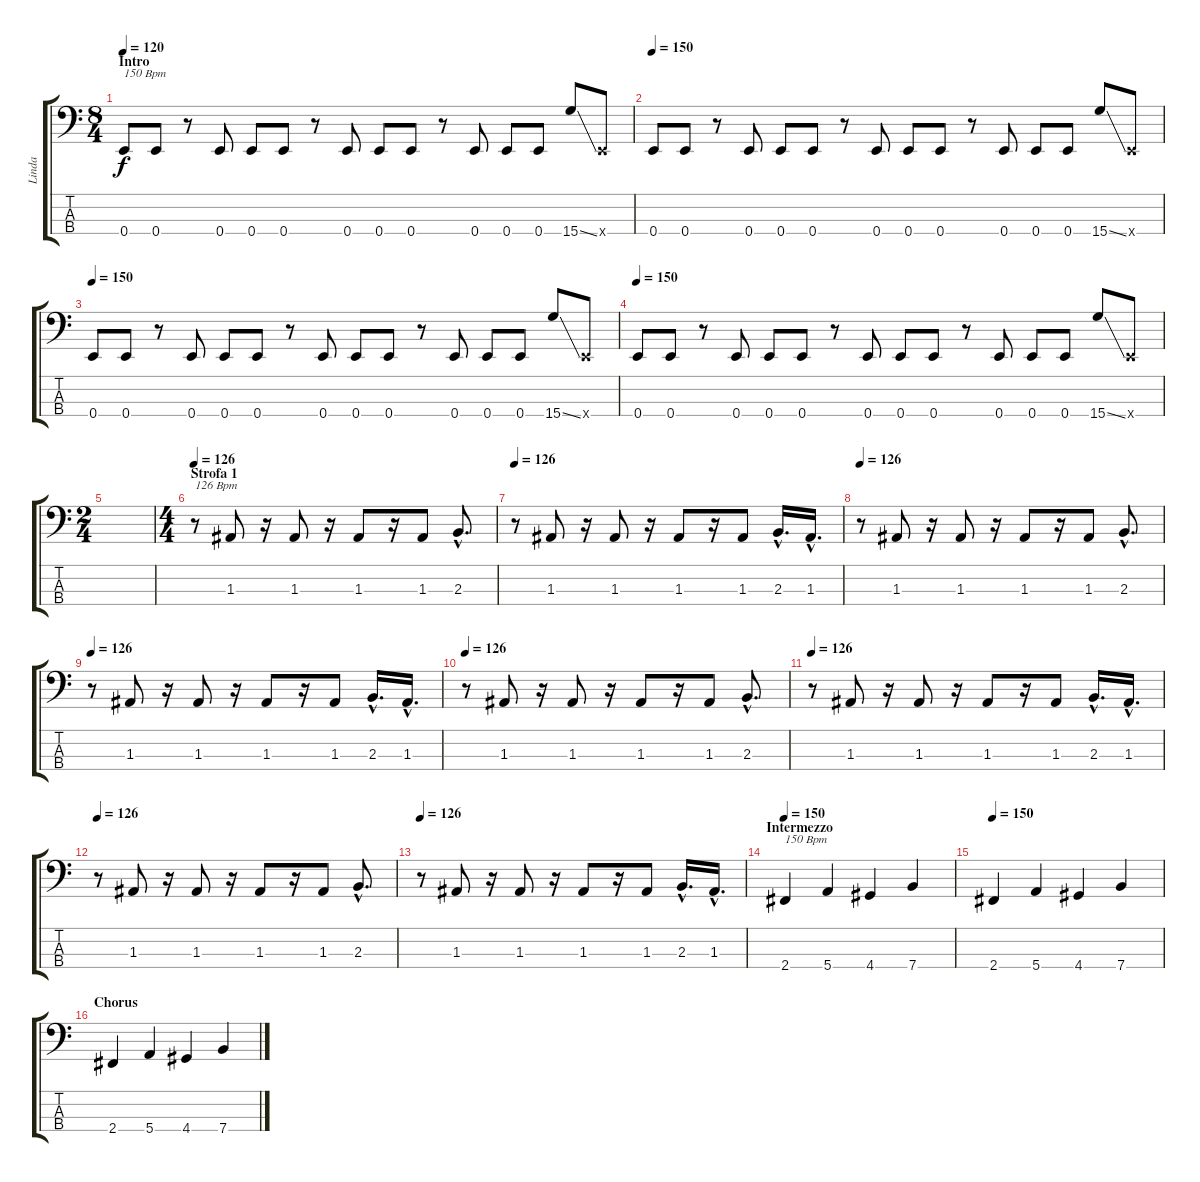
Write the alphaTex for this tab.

\track ("Linda" "Linda") {instrument electricbassfinger}
\staff {score tabs}
\tuning (G2 D2 A1 E1) {hide}
\ts (8 4)
\section ("" "Intro")
\tempo 120
\tempo 150
\tempo 120
\clef f4
\ks c
0.4.8{txt "150 Bpm" dy f instrument electricbassfinger} 0.4.8 r.8 0.4.8 0.4.8 0.4.8 r.8 0.4.8 0.4.8 0.4.8 r.8 0.4.8 0.4.8 0.4.8 15.4{ss}.8 0.4{x}.8 |
\tempo 150
0.4.8 0.4.8 r.8 0.4.8 0.4.8 0.4.8 r.8 0.4.8 0.4.8 0.4.8 r.8 0.4.8 0.4.8 0.4.8 15.4{ss}.8 0.4{x}.8 |
\tempo 150
0.4.8 0.4.8 r.8 0.4.8 0.4.8 0.4.8 r.8 0.4.8 0.4.8 0.4.8 r.8 0.4.8 0.4.8 0.4.8 15.4{ss}.8 0.4{x}.8 |
\tempo 150
0.4.8 0.4.8 r.8 0.4.8 0.4.8 0.4.8 r.8 0.4.8 0.4.8 0.4.8 r.8 0.4.8 0.4.8 0.4.8 15.4{ss}.8 0.4{x}.8 |
\ts (2 4)
|
\ts (4 4)
\section ("" "Strofa 1")
\tempo 126
r.8{txt "126 Bpm"} 1.3.8 r.16 1.3.8 r.16 1.3.8 r.16 1.3.8 2.3{hac}.8{d} |
\tempo 126
r.8 1.3.8 r.16 1.3.8 r.16 1.3.8 r.16 1.3.8 2.3{hac}.16{d} 1.3{hac}.16{d} |
\tempo 126
r.8 1.3.8 r.16 1.3.8 r.16 1.3.8 r.16 1.3.8 2.3{hac}.8{d} |
\tempo 126
r.8 1.3.8 r.16 1.3.8 r.16 1.3.8 r.16 1.3.8 2.3{hac}.16{d} 1.3{hac}.16{d} |
\tempo 126
r.8 1.3.8 r.16 1.3.8 r.16 1.3.8 r.16 1.3.8 2.3{hac}.8{d} |
\tempo 126
r.8 1.3.8 r.16 1.3.8 r.16 1.3.8 r.16 1.3.8 2.3{hac}.16{d} 1.3{hac}.16{d} |
\tempo 126
r.8 1.3.8 r.16 1.3.8 r.16 1.3.8 r.16 1.3.8 2.3{hac}.8{d} |
\tempo 126
r.8 1.3.8 r.16 1.3.8 r.16 1.3.8 r.16 1.3.8 2.3{hac}.16{d} 1.3{hac}.16{d} |
\section ("" "Intermezzo")
\tempo 150
2.4.4{txt "150 Bpm"} 5.4.4 4.4.4 7.4.4 |
\tempo 150
2.4.4 5.4.4 4.4.4 7.4.4 |
\section ("" "Chorus")
2.4.4 5.4.4 4.4.4 7.4.4
